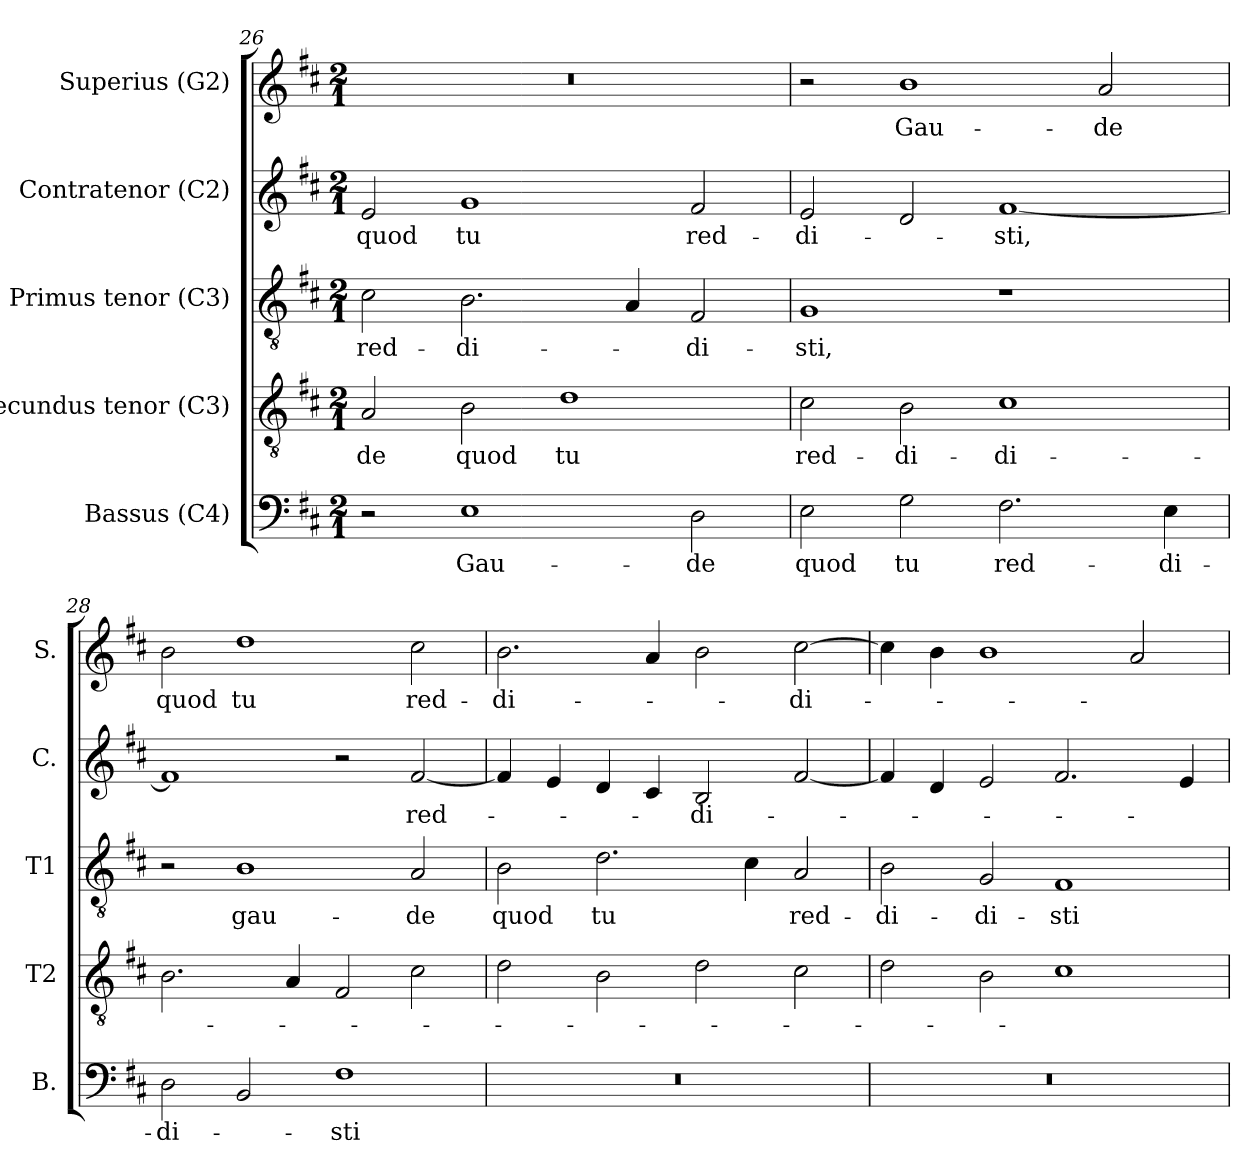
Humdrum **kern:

**kern	**text	**kern	**text	**kern	**text	**kern	**text	**kern	**text
*part5	*part5	*part4	*part4	*part3	*part3	*part2	*part2	*part1	*part1
*staff5	*staff5	*staff4	*staff4	*staff3	*staff3	*staff2	*staff2	*staff1	*staff1
*I"Bassus (C4)	*	*I"Secundus tenor (C3)	*	*I"Primus tenor (C3)	*	*I"Contratenor (C2)	*	*I"Superius (G2)	*
*I'B.	*	*I'T2	*	*I'T1	*	*I'C.	*	*I'S.	*
*clefF4	*	*clefGv2	*	*clefGv2	*	*clefG2	*	*clefG2	*
*	*	*ITrd7c12	*	*ITrd7c12	*	*	*	*	*
*k[f#c#]	*	*k[f#c#]	*	*k[f#c#]	*	*k[f#c#]	*	*k[f#c#]	*
*D:	*	*D:	*	*D:	*	*D:	*	*D:	*
*M2/1	*	*M2/1	*	*M2/1	*	*M2/1	*	*M2/1	*
=26	=26	=26	=26	=26	=26	=26	=26	=26	=26
!	!	!	!LO:LY:b:color=#000000	!	!	!	!	!	!
!	!	!	!	!	!LO:LY:b:color=#000000	!	!	!	!
!	!	!	!	!	!	!	!LO:LY:b:color=#000000	!LO:N:vis=1	!
2r	.	2AAi/	-de	2C#i\	red-	2ei/	quod	0r	.
!	!LO:LY:b:color=#000000	!	!	!	!	!	!	!	!
!	!	!	!LO:LY:b:color=#000000	!	!	!	!	!	!
!	!	!	!	!	!LO:LY:b:color=#000000	!	!	!	!
!	!	!	!	!	!	!	!LO:LY:b:color=#000000	!	!
1Ei	Gau-	2BBi\	quod	2.BBi\	-di-	1gi	tu	.	.
!	!	!	!LO:LY:b:color=#000000	!	!	!	!	!	!
.	.	1Di	tu	.	.	.	.	.	.
.	.	.	.	4AAi/	.	.	.	.	.
!	!LO:LY:b:color=#000000	!	!	!	!	!	!	!	!
!	!	!	!	!	!LO:LY:b:color=#000000	!	!	!	!
!	!	!	!	!	!	!	!LO:LY:b:color=#000000	!	!
2Di\	-de	.	.	2FF#i/	-di-	2f#i/	red-	.	.
=27	=27	=27	=27	=27	=27	=27	=27	=27	=27
!	!LO:LY:b:color=#000000	!	!	!	!	!	!	!	!
!	!	!	!LO:LY:b:color=#000000	!	!	!	!	!	!
!	!	!	!	!	!LO:LY:b:color=#000000	!	!	!	!
!	!	!	!	!	!	!	!LO:LY:b:color=#000000	!	!
2Ei\	quod	2C#i\	red-	1GGi	-sti,	2ei/	-di-	2r	.
!	!LO:LY:b:color=#000000	!	!	!	!	!	!	!	!
!	!	!	!LO:LY:b:color=#000000	!	!	!	!	!	!
!	!	!	!	!	!	!	!	!	!LO:LY:b:color=#000000
2Gi\	tu	2BBi\	-di-	.	.	2di/	.	1bi	Gau-
!	!LO:LY:b:color=#000000	!	!	!	!	!	!	!	!
!	!	!	!LO:LY:b:color=#000000	!	!	!	!	!	!
!	!	!	!	!	!	!	!LO:LY:b:color=#000000	!	!
2.F#i\	red-	1C#i	-di-	1r	.	[1f#i	-sti,	.	.
!	!	!	!	!	!	!	!	!	!LO:LY:b:color=#000000
.	.	.	.	.	.	.	.	2ai/	-de
!	!LO:LY:b:color=#000000	!	!	!	!	!	!	!	!
4Ei\	-di-	.	.	.	.	.	.	.	.
=28	=28	=28	=28	=28	=28	=28	=28	=28	=28
!	!LO:LY:b:color=#000000	!	!	!	!	!	!	!	!
!	!	!	!	!	!	!	!	!	!LO:LY:b:color=#000000
2Di\	-di-	2.BBi\	.	2r	.	1f#i]	.	2bi\	quod
!	!	!	!	!	!LO:LY:b:color=#000000	!	!	!	!
!	!	!	!	!	!	!	!	!	!LO:LY:b:color=#000000
2BBi/	.	.	.	1BBi	gau-	.	.	1ddi	tu
.	.	4AAi/	.	.	.	.	.	.	.
!	!LO:LY:b:color=#000000	!	!	!	!	!	!	!	!
1F#i	-sti	2FF#i/	.	.	.	2r	.	.	.
!	!	!	!	!	!LO:LY:b:color=#000000	!	!	!	!
!	!	!	!	!	!	!	!LO:LY:b:color=#000000	!	!
!	!	!	!	!	!	!	!	!	!LO:LY:b:color=#000000
.	.	2C#i\	.	2AAi/	-de	[2f#i/	red-	2cc#i\	red-
!!LO:LB:g=z
=29	=29	=29	=29	=29	=29	=29	=29	=29	=29
!LO:N:vis=1	!	!	!	!	!	!	!	!	!
!	!	!	!	!	!LO:LY:b:color=#000000	!	!	!	!
!	!	!	!	!	!	!	!	!	!LO:LY:b:color=#000000
0r	.	2Di\	.	2BBi\	quod	4f#i/]	.	2.bi\	-di-
.	.	.	.	.	.	4ei/	.	.	.
!	!	!	!	!	!LO:LY:b:color=#000000	!	!	!	!
.	.	2BBi\	.	2.Di\	tu	4di/	.	.	.
.	.	.	.	.	.	4c#i/	.	4ai/	.
!	!	!	!	!	!	!	!LO:LY:b:color=#000000	!	!
.	.	2Di\	.	.	.	2Bi/	-di-	2bi\	.
.	.	.	.	4C#i\	.	.	.	.	.
!	!	!	!	!	!LO:LY:b:color=#000000	!	!	!	!
!	!	!	!	!	!	!	!	!	!LO:LY:b:color=#000000
.	.	2C#i\	.	2AAi/	red-	[2f#i/	.	[2cc#i\	-di-
=30	=30	=30	=30	=30	=30	=30	=30	=30	=30
!LO:N:vis=1	!	!	!	!	!	!	!	!	!
!	!	!	!	!	!LO:LY:b:color=#000000	!	!	!	!
0r	.	2Di\	.	2BBi\	-di-	4f#i/]	.	4cc#i\]	.
.	.	.	.	.	.	4di/	.	4bi\	.
!	!	!	!	!	!LO:LY:b:color=#000000	!	!	!	!
.	.	2BBi\	.	2GGi/	-di-	2ei/	.	1bi	.
!	!	!	!	!	!LO:LY:b:color=#000000	!	!	!	!
.	.	1C#i	.	1FF#i	-sti	2.f#i/	.	.	.
.	.	.	.	.	.	.	.	2ai/	.
.	.	.	.	.	.	4ei/	.	.	.
=	=	=	=	=	=	=	=	=	=
*-	*-	*-	*-	*-	*-	*-	*-	*-	*-
